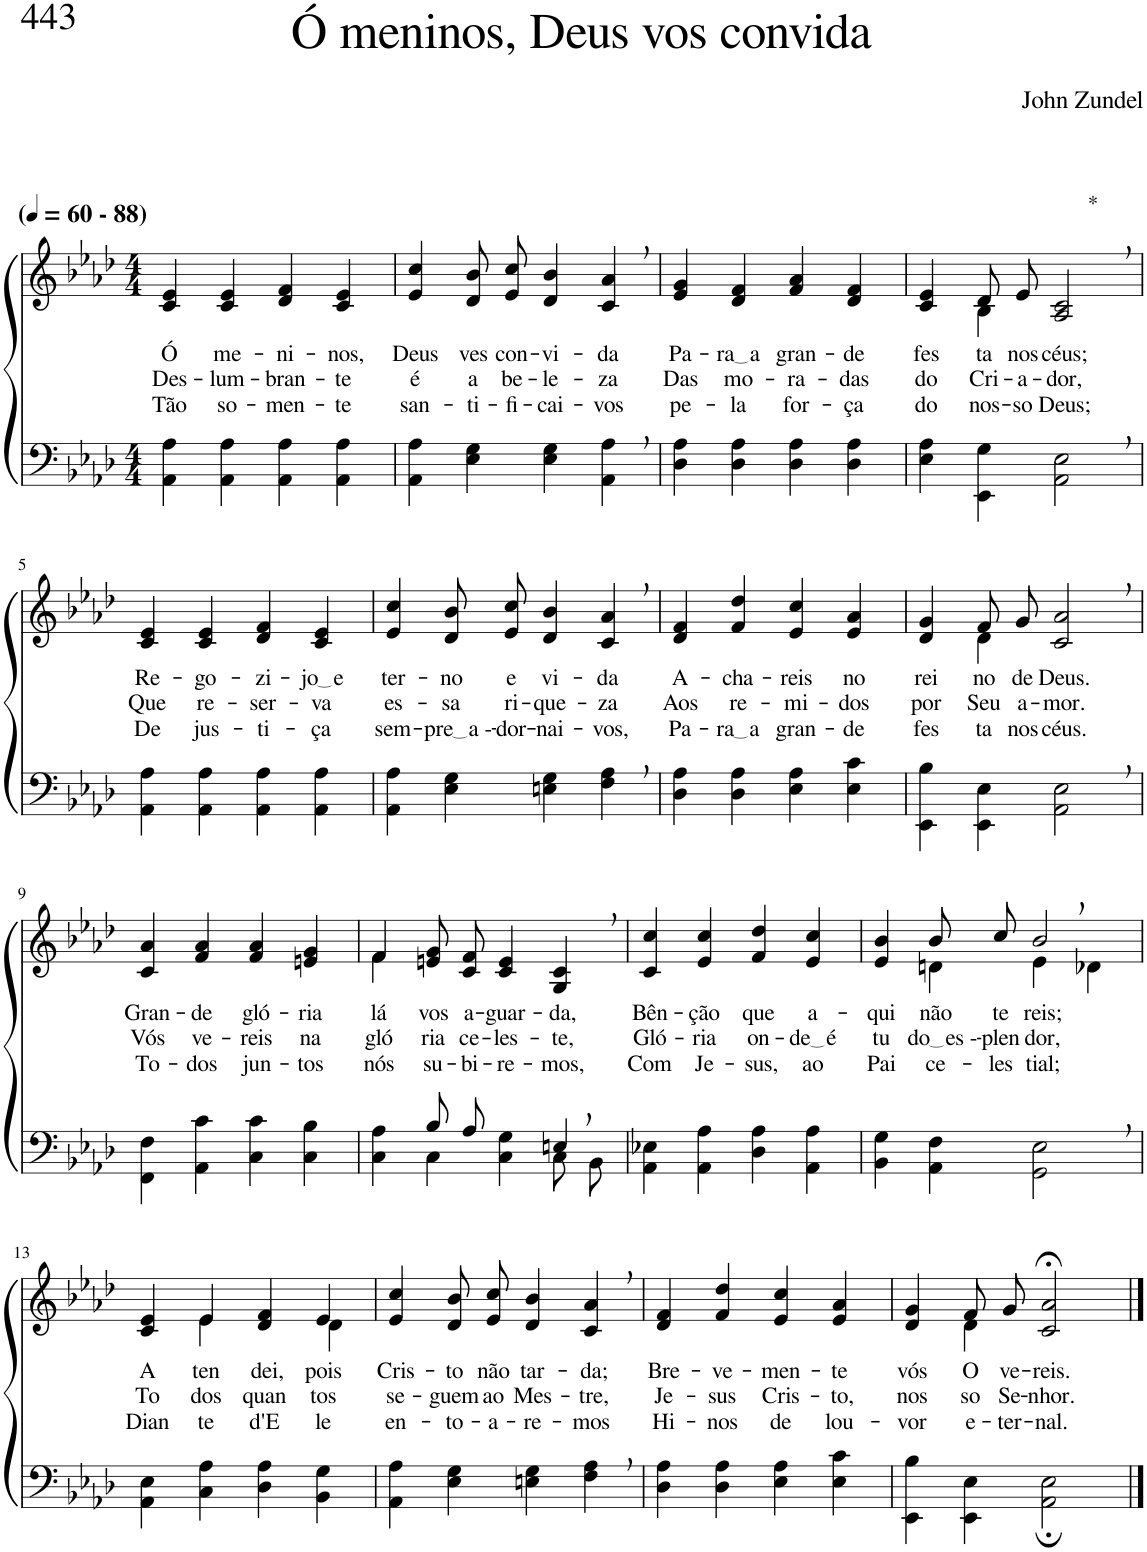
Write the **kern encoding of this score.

**kern	**kern	**text	**text	**text
*part2	*part1	*part1	*part1	*part1
*staff2	*staff1	*staff1	*staff1	*staff1
*I"Parte III e IV	*I"Parte I e II	*	*	*
*clefF4	*clefG2	*	*	*
*Trd-1c-2	*Trd-1c-2	*	*	*
*k[b-e-a-d-]	*k[b-e-a-d-]	*	*	*
*M4/4	*M4/4	*	*	*
*MM60	*MM60	*	*	*
=1	=1	=1	=1	=1
!	!LO:TX:a:B:t=(	!	!	!
!	!LO:TX:a:B:t=- 88)	!	!	!
!	!	!LO:LY:b	!LO:LY:b	!LO:LY:b
4AA-\ 4A-\	4c/ 4e-/	Ó	Des-	Tão
!	!	!LO:LY:b	!LO:LY:b	!LO:LY:b
4AA-\ 4A-\	4c/ 4e-/	me-	-lum-	so-
!	!	!LO:LY:b	!LO:LY:b	!LO:LY:b
4AA-\ 4A-\	4d-/ 4f/	-ni-	-bran-	-men-
!	!	!LO:LY:b	!LO:LY:b	!LO:LY:b
4AA-\ 4A-\	4c/ 4e-/	-nos,	-te	-te
=2	=2	=2	=2	=2
!	!	!LO:LY:b	!LO:LY:b	!LO:LY:b
4AA-\ 4A-\	4e-/ 4cc/	Deus	é	san-
!	!	!LO:LY:b	!LO:LY:b	!LO:LY:b
4E-\ 4G\	8d-/ 8b-/L	ves	a	-ti-
!	!	!LO:LY:b	!LO:LY:b	!LO:LY:b
.	8e-/ 8cc/J	con-	be-	-fi-
!	!	!LO:LY:b	!LO:LY:b	!LO:LY:b
4E-\ 4G\	4d-/ 4b-/	-vi-	-le-	-cai-
!	!	!LO:LY:b	!LO:LY:b	!LO:LY:b
4AA-\, 4A-\,	4c/, 4a-/,	-da	-za	-vos
=3	=3	=3	=3	=3
!	!	!LO:LY:b	!LO:LY:b	!LO:LY:b
4D-\ 4A-\	4e-/ 4g/	Pa-	Das	pe-
!	!	!LO:LY:b	!LO:LY:b	!LO:LY:b
4D-\ 4A-\	4d-/ 4f/	ra a	mo-	-la
!	!	!LO:LY:b	!LO:LY:b	!LO:LY:b
4D-\ 4A-\	4f/ 4a-/	gran-	-ra-	for-
!	!	!LO:LY:b	!LO:LY:b	!LO:LY:b
4D-\ 4A-\	4d-/ 4f/	-de	-das	-ça
=4	=4	=4	=4	=4
!	!	!LO:LY:b	!LO:LY:b	!LO:LY:b
*	*^	*	*	*
4E-\ 4A-\	4c/ 4e-/	4ryy	fes-	do	do
!	!	!	!LO:LY:b	!LO:LY:b	!LO:LY:b
4EE-\ 4G\	8d-/L	4B-\	-ta	Cri-	nos-
!	!	!	!LO:LY:b	!LO:LY:b	!LO:LY:b
.	8e-/J	.	nos	-a-	-so
!	!LO:TX:a:t=*	!	!	!	!
!	!	!	!LO:LY:b	!LO:LY:b	!LO:LY:b
2AA-\, 2E-\,	2A-/, 2c/,	2ryy	céus;	-dor,	Deus;
!!LO:LB:g=z
=5	=5	=5	=5	=5	=5
!	!	!	!LO:LY:b	!LO:LY:b	!LO:LY:b
*	*v	*v	*	*	*
4AA-\ 4A-\	4c/ 4e-/	Re-	Que	De
!	!	!LO:LY:b	!LO:LY:b	!LO:LY:b
4AA-\ 4A-\	4c/ 4e-/	-go-	re-	jus-
!	!	!LO:LY:b	!LO:LY:b	!LO:LY:b
4AA-\ 4A-\	4d-/ 4f/	-zi-	-ser-	-ti-
!	!	!LO:LY:b	!LO:LY:b	!LO:LY:b
4AA-\ 4A-\	4c/ 4e-/	jo e	-va	-ça
=6	=6	=6	=6	=6
!	!	!LO:LY:b	!LO:LY:b	!LO:LY:b
4AA-\ 4A-\	4e-/ 4cc/	ter-	es-	sem-
!	!	!LO:LY:b	!LO:LY:b	!LO:LY:b
4E-\ 4G\	8d-/ 8b-/L	-no	-sa	pre a -
!	!	!LO:LY:b	!LO:LY:b	!LO:LY:b
.	8e-/ 8cc/J	e	ri-	-dor-
!	!	!LO:LY:b	!LO:LY:b	!LO:LY:b
4En\ 4G\	4d-/ 4b-/	vi-	-que-	-nai-
!	!	!LO:LY:b	!LO:LY:b	!LO:LY:b
4F\, 4A-\,	4c/, 4a-/,	-da	-za	-vos,
=7	=7	=7	=7	=7
!	!	!LO:LY:b	!LO:LY:b	!LO:LY:b
4D-\ 4A-\	4d-/ 4f/	A-	Aos	Pa-
!	!	!LO:LY:b	!LO:LY:b	!LO:LY:b
4D-\ 4A-\	4f/ 4dd-/	-cha-	re-	ra a
!	!	!LO:LY:b	!LO:LY:b	!LO:LY:b
4E-\ 4A-\	4e-/ 4cc/	-reis	-mi-	gran-
!	!	!LO:LY:b	!LO:LY:b	!LO:LY:b
4E-\ 4c\	4e-/ 4a-/	no	-dos	-de
=8	=8	=8	=8	=8
!	!	!LO:LY:b	!LO:LY:b	!LO:LY:b
*	*^	*	*	*
4EE-\ 4B-\	4d-/ 4g/	4ryy	rei-	por	fes-
!	!	!	!LO:LY:b	!LO:LY:b	!LO:LY:b
4EE-\ 4E-\	8f/L	4d-\	-no	Seu	-ta
!	!	!	!LO:LY:b	!LO:LY:b	!LO:LY:b
.	8g/J	.	de	a-	nos
!	!	!	!LO:LY:b	!LO:LY:b	!LO:LY:b
2AA-\, 2E-\,	2c/, 2a-/,	2ryy	Deus.	-mor.	céus.
!!LO:LB:g=z
=9	=9	=9	=9	=9	=9
!	!	!	!LO:LY:b	!LO:LY:b	!LO:LY:b
*	*v	*v	*	*	*
4FF\ 4F\	4c/ 4a-/	Gran-	Vós	To-
!	!	!LO:LY:b	!LO:LY:b	!LO:LY:b
4AA-\ 4c\	4f/ 4a-/	-de	ve-	-dos
!	!	!LO:LY:b	!LO:LY:b	!LO:LY:b
4C\ 4c\	4f/ 4a-/	gló-	-reis	jun-
!	!	!LO:LY:b	!LO:LY:b	!LO:LY:b
4C\ 4B-\	4en/ 4g/	-ria	na	-tos
=10	=10	=10	=10	=10
*^	*	*	*	*
!	!	!	!LO:LY:b	!LO:LY:b	!LO:LY:b
*	*	*^	*	*	*
4ryy	4C\ 4A-\	4f\	4f/	lá	gló-	nós
!	!	!	!	!LO:LY:b	!LO:LY:b	!LO:LY:b
8B-/L	4C\	2.ryy	8en/ 8g/L	vos	-ria	su-
!	!	!	!	!LO:LY:b	!LO:LY:b	!LO:LY:b
8A-/J	.	.	8c/ 8f/J	a-	ce-	-bi-
!	!	!	!	!LO:LY:b	!LO:LY:b	!LO:LY:b
4ryy	4C\ 4G\	.	4c/ 4e/	-guar-	-les-	-re-
!	!	!	!	!LO:LY:b	!LO:LY:b	!LO:LY:b
4En,/	8C\L	.	4G/ 4c/	-da,	-te,	-mos,
.	8BB-\J	.	.	.	.	.
*	*	*v	*v	*	*	*
=11	=11	=11	=11	=11	=11
!	!	!	!LO:LY:b	!LO:LY:b	!LO:LY:b
*v	*v	*	*	*	*
4AA-\ 4E-X\	4c/ 4cc/	Bên-	Gló-	Com
!	!	!LO:LY:b	!LO:LY:b	!LO:LY:b
4AA-\ 4A-\	4e-/ 4cc/	-ção	-ria	Je-
!	!	!LO:LY:b	!LO:LY:b	!LO:LY:b
4D-\ 4A-\	4f/ 4dd-/	que	on-	-sus,
!	!	!LO:LY:b	!LO:LY:b	!LO:LY:b
4AA-\ 4A-\	4e-/ 4cc/	a-	de é	ao
=12	=12	=12	=12	=12
!	!	!LO:LY:b	!LO:LY:b	!LO:LY:b
*	*^	*	*	*
4BB-\ 4G\	4e-/ 4b-/	4ryy	-qui	tu-	Pai
!	!	!	!LO:LY:b	!LO:LY:b	!LO:LY:b
4AA-\ 4F\	8b-/L	4dn\	não	do es -	ce-
!	!	!	!LO:LY:b	!LO:LY:b	!LO:LY:b
.	8cc/J	.	te-	plen-	-les-
!	!	!	!LO:LY:b	!LO:LY:b	!LO:LY:b
2GG\, 2E-\,	2b-,/	4e-\	-reis;	-dor,	-tial;
.	.	4d-X\	.	.	.
!!LO:LB:g=z	!!
=13	=13	=13	=13	=13	=13
!	!	!	!LO:LY:b	!LO:LY:b	!LO:LY:b
4AA-\ 4E-\	4c/ 4e-/	4ryy	A-	To-	Dian-
!	!	!	!LO:LY:b	!LO:LY:b	!LO:LY:b
4C\ 4A-\	4e-/	4e-\	-ten-	-dos	-te
!	!	!	!LO:LY:b	!LO:LY:b	!LO:LY:b
4D-\ 4A-\	4d-/ 4f/	4ryy	-dei,	quan-	d'E-
!	!	!	!LO:LY:b	!LO:LY:b	!LO:LY:b
4BB-\ 4G\	4e-/	4d-\	pois	-tos	-le
=14	=14	=14	=14	=14	=14
!	!	!	!LO:LY:b	!LO:LY:b	!LO:LY:b
*	*v	*v	*	*	*
4AA-\ 4A-\	4e-/ 4cc/	Cris-	se-	en-
!	!	!LO:LY:b	!LO:LY:b	!LO:LY:b
4E-\ 4G\	8d-/ 8b-/L	-to	-guem	-to-
!	!	!LO:LY:b	!LO:LY:b	!LO:LY:b
.	8e-/ 8cc/J	não	ao	-a-
!	!	!LO:LY:b	!LO:LY:b	!LO:LY:b
4En\ 4G\	4d-/ 4b-/	tar-	Mes-	-re-
!	!	!LO:LY:b	!LO:LY:b	!LO:LY:b
4F\, 4A-\,	4c/, 4a-/,	-da;	-tre,	-mos
=15	=15	=15	=15	=15
!	!	!LO:LY:b	!LO:LY:b	!LO:LY:b
4D-\ 4A-\	4d-/ 4f/	Bre-	Je-	Hi-
!	!	!LO:LY:b	!LO:LY:b	!LO:LY:b
4D-\ 4A-\	4f/ 4dd-/	-ve-	-sus	-nos
!	!	!LO:LY:b	!LO:LY:b	!LO:LY:b
4E-\ 4A-\	4e-/ 4cc/	-men-	Cris-	de
!	!	!LO:LY:b	!LO:LY:b	!LO:LY:b
4E-\ 4c\	4e-/ 4a-/	-te	-to,	lou-
=16	=16	=16	=16	=16
!	!	!LO:LY:b	!LO:LY:b	!LO:LY:b
*	*^	*	*	*
4EE-\ 4B-\	4d-/ 4g/	4ryy	vós	nos-	-vor
!	!	!	!LO:LY:b	!LO:LY:b	!LO:LY:b
4EE-\ 4E-\	8f/L	4d-\	O	-so	e-
!	!	!	!LO:LY:b	!LO:LY:b	!LO:LY:b
.	8g/J	.	ve-	Se-	-ter-
!	!	!	!LO:LY:b	!LO:LY:b	!LO:LY:b
2AA-\; 2E-\;	2c/;< 2a-/;<	2ryy	-reis.	-nhor.	-nal.
*	*v	*v	*	*	*
==	==	==	==	==
*-	*-	*-	*-	*-
